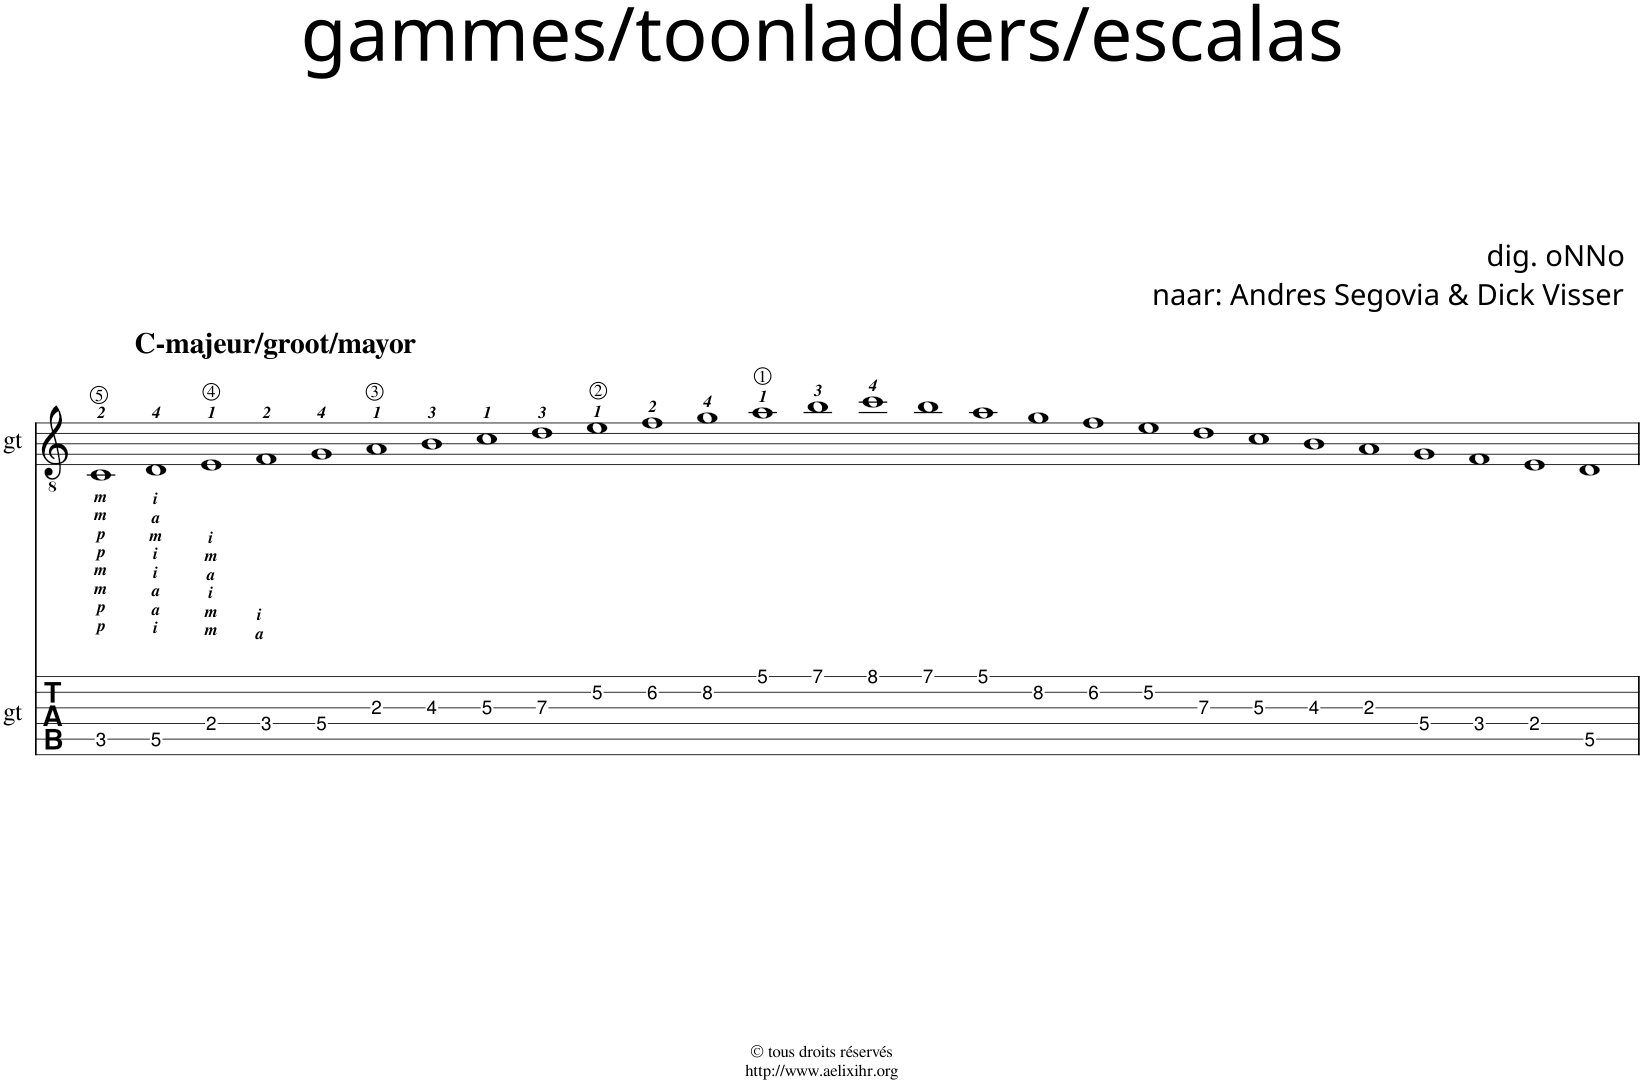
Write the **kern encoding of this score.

**kern	**kern
*part2	*part1
*staff2	*staff1
*I"gt	*I"gt
*stria6	*
*	*clefGv2
*k[]	*k[]
*M28/1	*M28/1
=1	=1
!	!LO:TX:a:B:t=C-majeur/groot/mayor
1C	1C<
1D	1D<
1E	1E<
1F	1F<
1G	1G
1A	1A
1B	1B
1c	1c
1d	1d
1e	1e
1f	1f
1g	1g
1a	1a
1b	1b
1cc	1cc
1b	1b
1a	1a
1g	1g
1f	1f
1e	1e
1d	1d
1c	1c
1B	1B
1A	1A
1G	1G
1F	1F
1E	1E
1D	1D
=	=
*-	*-
